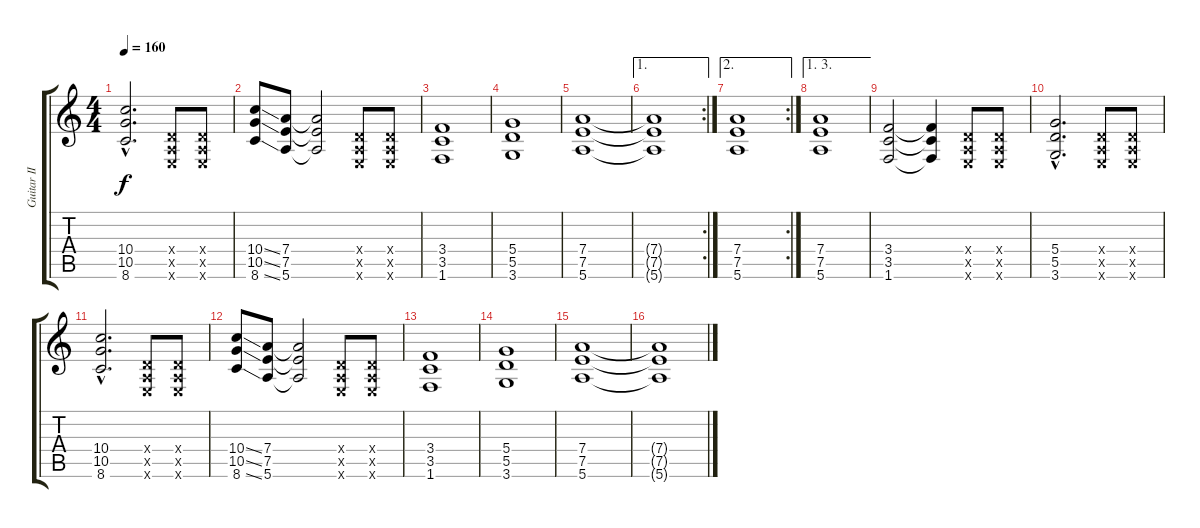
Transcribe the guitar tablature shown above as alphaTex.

\track ("Guitar II" "Guitar II") {instrument overdrivenguitar}
\staff {score tabs}
\tuning (E4 B3 G3 D3 A2 E2) {hide}
\ts (4 4)
\tempo 160
\clef g2
\ks c
(10.4{hac} 10.5{hac} 8.6{hac}).2{d dy f} (0.4{x} 0.5{x} 0.6{x}).8 (0.4{x} 0.5{x} 0.6{x}).8 |
(10.4{ss} 10.5{ss} 8.6{ss}).8 (7.4 7.5 5.6).8 (7.4{t} 7.5{t} 5.6{t}).2 (0.4{x} 0.5{x} 0.6{x}).8 (0.4{x} 0.5{x} 0.6{x}).8 |
(3.4 3.5 1.6).1 |
(5.4 5.5 3.6).1 |
(7.4 7.5 5.6).1 |
\ae 1
\rc 2
(7.4{t} 7.5{t} 5.6{t}).1 |
\ae 2
\rc 2
(7.4 7.5 5.6).1 |
\ae (1 3)
(7.4 7.5 5.6).1 |
(3.4 3.5 1.6).2{volume 13} (3.4{t} 3.5{t} 1.6{t}).4 (0.4{x} 0.5{x} 0.6{x}).8 (0.4{x} 0.5{x} 0.6{x}).8 |
(5.4{hac} 5.5{hac} 3.6{hac}).2{d} (0.4{x} 0.5{x} 0.6{x}).8 (0.4{x} 0.5{x} 0.6{x}).8 |
(10.4{hac} 10.5{hac} 8.6{hac}).2{d} (0.4{x} 0.5{x} 0.6{x}).8 (0.4{x} 0.5{x} 0.6{x}).8 |
(10.4{ss} 10.5{ss} 8.6{ss}).8 (7.4 7.5 5.6).8 (7.4{t} 7.5{t} 5.6{t}).2 (0.4{x} 0.5{x} 0.6{x}).8 (0.4{x} 0.5{x} 0.6{x}).8 |
(3.4 3.5 1.6).1 |
(5.4 5.5 3.6).1 |
(7.4 7.5 5.6).1 |
(7.4{t} 7.5{t} 5.6{t}).1
